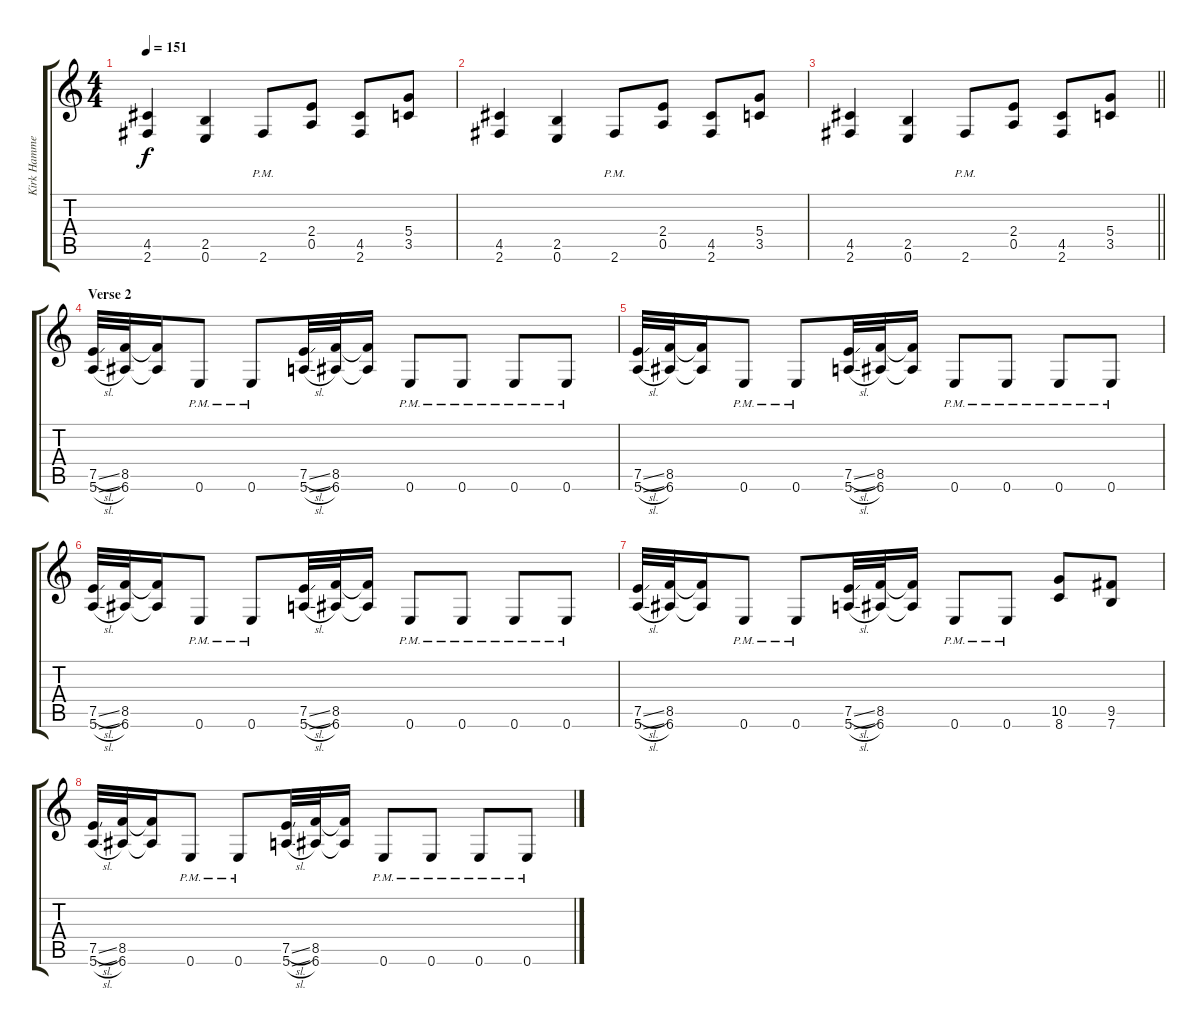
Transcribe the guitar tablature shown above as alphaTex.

\track ("Kirk Hammet" "Kirk Hamme") {instrument distortionguitar}
\staff {score tabs}
\tuning (E4 B3 G3 D3 A2 E2) {hide}
\ts (4 4)
\tempo 151
\clef g2
\ks c
(4.5 2.6).4{dy f} (2.5 0.6).4 2.6{pm}.8 (2.4 0.5).8 (4.5 2.6).8 (5.4 3.5).8 |
(4.5 2.6).4 (2.5 0.6).4 2.6{pm}.8 (2.4 0.5).8 (4.5 2.6).8 (5.4 3.5).8 |
\barLineRight lightlight
(4.5 2.6).4 (2.5 0.6).4 2.6{pm}.8 (2.4 0.5).8 (4.5 2.6).8 (5.4 3.5).8 |
\section ("" "Verse 2")
(7.5{sl} 5.6{sl}).32 (8.5 6.6).32 (8.5{t} 6.6{t}).16 0.6{pm}.8 0.6{pm}.8 (7.5{sl} 5.6{sl}).32 (8.5 6.6).32 (8.5{t} 6.6{t}).16 0.6{pm}.8 0.6{pm}.8 0.6{pm}.8 0.6{pm}.8 |
(7.5{sl} 5.6{sl}).32 (8.5 6.6).32 (8.5{t} 6.6{t}).16 0.6{pm}.8 0.6{pm}.8 (7.5{sl} 5.6{sl}).32 (8.5 6.6).32 (8.5{t} 6.6{t}).16 0.6{pm}.8 0.6{pm}.8 0.6{pm}.8 0.6{pm}.8 |
(7.5{sl} 5.6{sl}).32 (8.5 6.6).32 (8.5{t} 6.6{t}).16 0.6{pm}.8 0.6{pm}.8 (7.5{sl} 5.6{sl}).32 (8.5 6.6).32 (8.5{t} 6.6{t}).16 0.6{pm}.8 0.6{pm}.8 0.6{pm}.8 0.6{pm}.8 |
(7.5{sl} 5.6{sl}).32 (8.5 6.6).32 (8.5{t} 6.6{t}).16 0.6{pm}.8 0.6{pm}.8 (7.5{sl} 5.6{sl}).32 (8.5 6.6).32 (8.5{t} 6.6{t}).16 0.6{pm}.8 0.6{pm}.8 (10.5 8.6).8 (9.5 7.6).8 |
(7.5{sl} 5.6{sl}).32 (8.5 6.6).32 (8.5{t} 6.6{t}).16 0.6{pm}.8 0.6{pm}.8 (7.5{sl} 5.6{sl}).32 (8.5 6.6).32 (8.5{t} 6.6{t}).16 0.6{pm}.8 0.6{pm}.8 0.6{pm}.8 0.6{pm}.8
